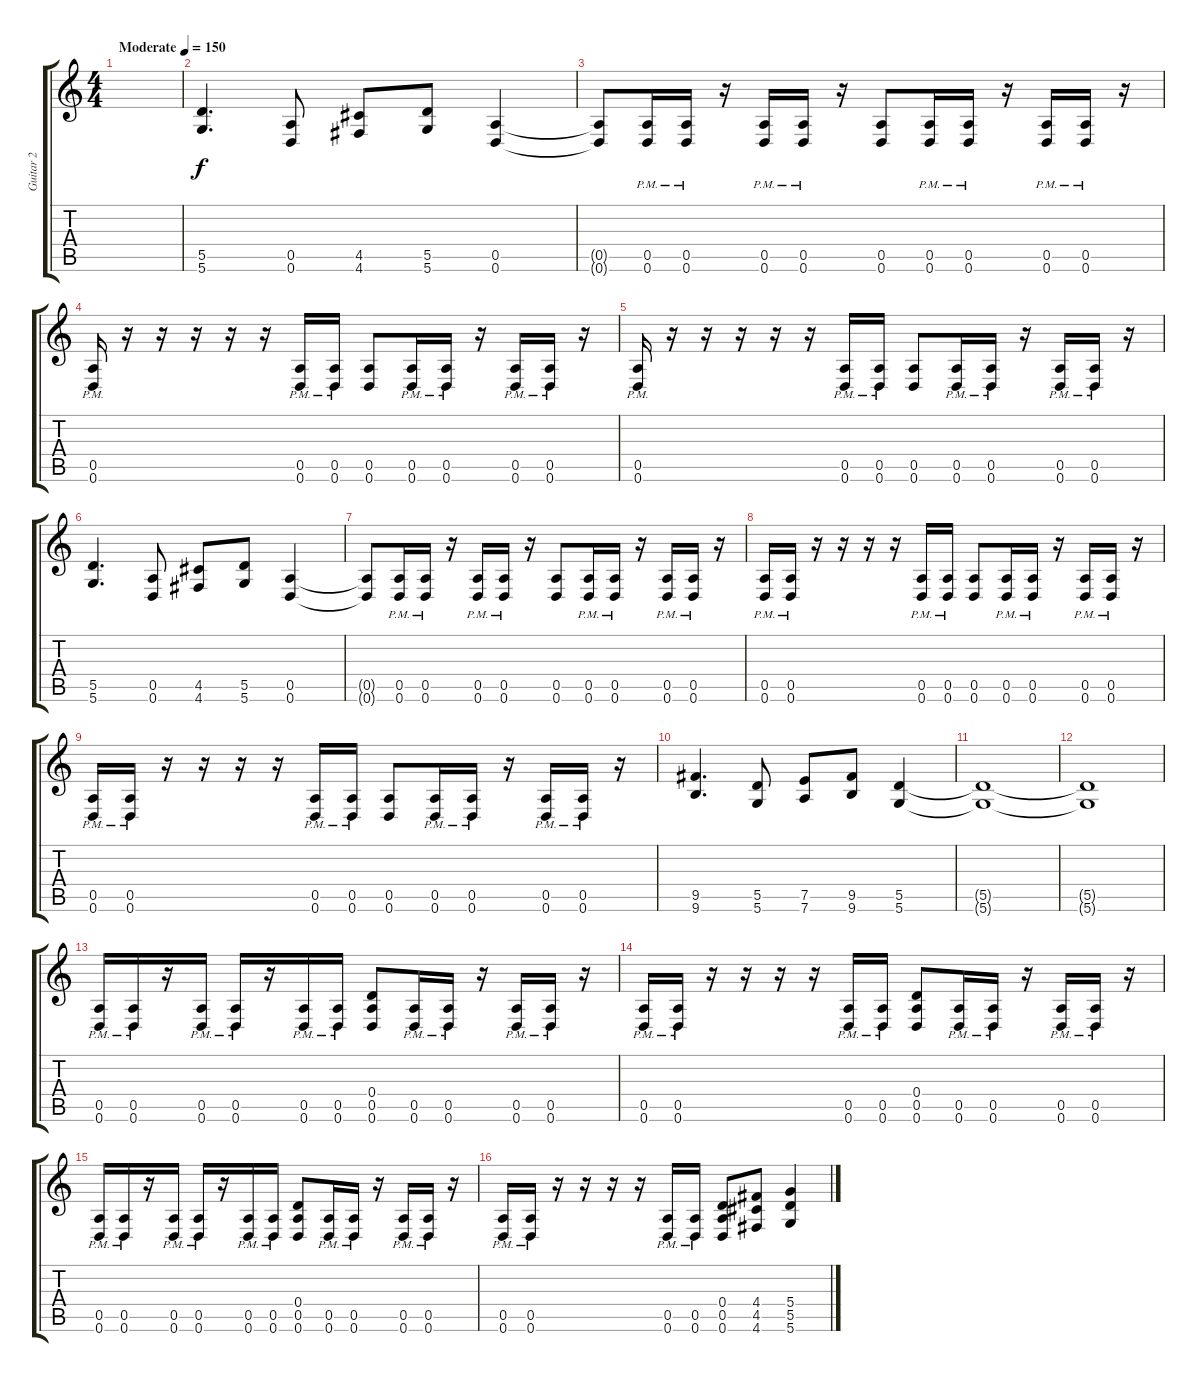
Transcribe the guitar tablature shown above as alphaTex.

\track ("Guitar 2" "Guitar 2") {instrument overdrivenguitar}
\staff {score tabs}
\tuning (E4 B3 G3 D3 A2 D2) {hide}
\ts (4 4)
\tempo (150 "Moderate")
\clef g2
\ks c
|
(5.5 5.6).4{d} (0.5 0.6).8 (4.5 4.6).8 (5.5 5.6).8 (0.5 0.6).4 |
(0.5{t} 0.6{t}).8 (0.5{pm} 0.6{pm}).16 (0.5{pm} 0.6{pm}).16 r.16 (0.5{pm} 0.6{pm}).16 (0.5{pm} 0.6{pm}).16 r.16 (0.5 0.6).8 (0.5{pm} 0.6{pm}).16 (0.5{pm} 0.6{pm}).16 r.16 (0.5{pm} 0.6{pm}).16 (0.5{pm} 0.6{pm}).16 r.16 |
(0.5{pm} 0.6{pm}).16 r.16 r.16 r.16 r.16 r.16 (0.5{pm} 0.6{pm}).16 (0.5{pm} 0.6{pm}).16 (0.5 0.6).8 (0.5{pm} 0.6{pm}).16 (0.5{pm} 0.6{pm}).16 r.16 (0.5{pm} 0.6{pm}).16 (0.5{pm} 0.6{pm}).16 r.16 |
(0.5{pm} 0.6{pm}).16 r.16 r.16 r.16 r.16 r.16 (0.5{pm} 0.6{pm}).16 (0.5{pm} 0.6{pm}).16 (0.5 0.6).8 (0.5{pm} 0.6{pm}).16 (0.5{pm} 0.6{pm}).16 r.16 (0.5{pm} 0.6{pm}).16 (0.5{pm} 0.6{pm}).16 r.16 |
(5.5 5.6).4{d} (0.5 0.6).8 (4.5 4.6).8 (5.5 5.6).8 (0.5 0.6).4 |
(0.5{t} 0.6{t}).8 (0.5{pm} 0.6{pm}).16 (0.5{pm} 0.6{pm}).16 r.16 (0.5{pm} 0.6{pm}).16 (0.5{pm} 0.6{pm}).16 r.16 (0.5 0.6).8 (0.5{pm} 0.6{pm}).16 (0.5{pm} 0.6{pm}).16 r.16 (0.5{pm} 0.6{pm}).16 (0.5{pm} 0.6{pm}).16 r.16 |
(0.5{pm} 0.6{pm}).16 (0.5{pm} 0.6{pm}).16 r.16 r.16 r.16 r.16 (0.5{pm} 0.6{pm}).16 (0.5{pm} 0.6{pm}).16 (0.5 0.6).8 (0.5{pm} 0.6{pm}).16 (0.5{pm} 0.6{pm}).16 r.16 (0.5{pm} 0.6{pm}).16 (0.5{pm} 0.6{pm}).16 r.16 |
(0.5{pm} 0.6{pm}).16 (0.5{pm} 0.6{pm}).16 r.16 r.16 r.16 r.16 (0.5{pm} 0.6{pm}).16 (0.5{pm} 0.6{pm}).16 (0.5 0.6).8 (0.5{pm} 0.6{pm}).16 (0.5{pm} 0.6{pm}).16 r.16 (0.5{pm} 0.6{pm}).16 (0.5{pm} 0.6{pm}).16 r.16 |
(9.5 9.6).4{d} (5.5 5.6).8 (7.5 7.6).8 (9.5 9.6).8 (5.5 5.6).4 |
(5.5{t} 5.6{t}).1 |
(5.5{t} 5.6{t}).1 |
(0.5{pm} 0.6{pm}).16 (0.5{pm} 0.6{pm}).16 r.16 (0.5{pm} 0.6{pm}).16 (0.5{pm} 0.6{pm}).16 r.16 (0.5{pm} 0.6{pm}).16 (0.5{pm} 0.6{pm}).16 (0.4 0.5 0.6).8 (0.5{pm} 0.6{pm}).16 (0.5{pm} 0.6{pm}).16 r.16 (0.5{pm} 0.6{pm}).16 (0.5{pm} 0.6{pm}).16 r.16 |
(0.5{pm} 0.6{pm}).16 (0.5{pm} 0.6{pm}).16 r.16 r.16 r.16 r.16 (0.5{pm} 0.6{pm}).16 (0.5{pm} 0.6{pm}).16 (0.4 0.5 0.6).8 (0.5{pm} 0.6{pm}).16 (0.5{pm} 0.6{pm}).16 r.16 (0.5{pm} 0.6{pm}).16 (0.5{pm} 0.6{pm}).16 r.16 |
(0.5{pm} 0.6{pm}).16 (0.5{pm} 0.6{pm}).16 r.16 (0.5{pm} 0.6{pm}).16 (0.5{pm} 0.6{pm}).16 r.16 (0.5{pm} 0.6{pm}).16 (0.5{pm} 0.6{pm}).16 (0.4 0.5 0.6).8 (0.5{pm} 0.6{pm}).16 (0.5{pm} 0.6{pm}).16 r.16 (0.5{pm} 0.6{pm}).16 (0.5{pm} 0.6{pm}).16 r.16 |
(0.5{pm} 0.6{pm}).16 (0.5{pm} 0.6{pm}).16 r.16 r.16 r.16 r.16 (0.5{pm} 0.6{pm}).16 (0.5{pm} 0.6{pm}).16 (0.4 0.5 0.6).8 (4.4 4.5 4.6).8 (5.4 5.5 5.6).4
